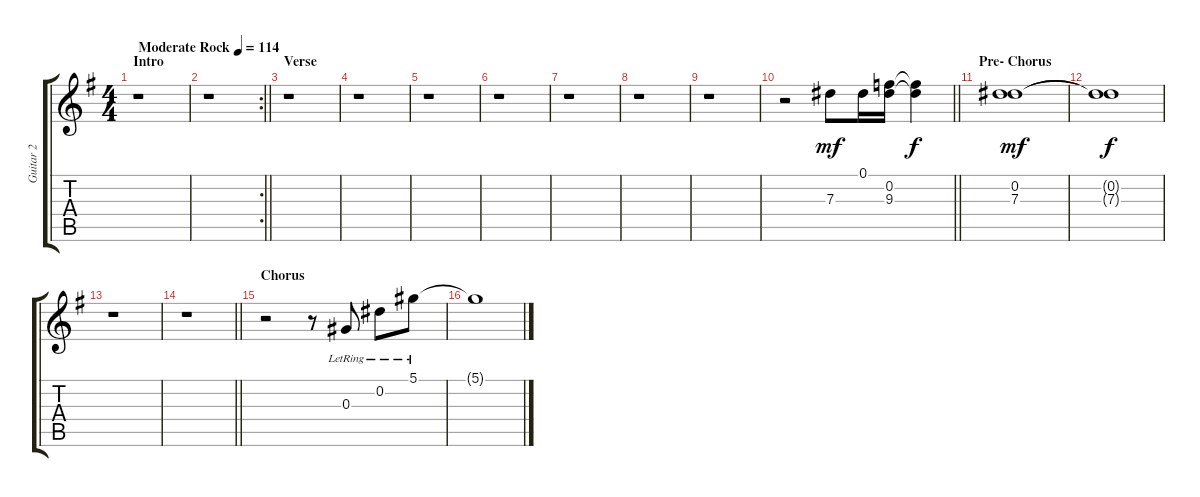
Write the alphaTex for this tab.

\track ("Guitar 2" "Guitar 2") {instrument overdrivenguitar}
\staff {score tabs}
\tuning (Eb4 Eb4 Ab3 Eb3 Bb2 Eb2) {hide}
\ts (4 4)
\section ("" "Intro")
\tempo (114 "Moderate Rock")
\clef g2
\ks g
r.1{dy mf instrument overdrivenguitar} |
\rc 2
\barLineRight lightlight
r.1 |
\section ("" "Verse")
r.1 |
r.1 |
r.1 |
r.1 |
r.1 |
r.1 |
r.1 |
\barLineRight lightlight
r.2 7.3.8 0.1.16 (0.2 9.3).16 (0.2{t} 9.3{t}).4{dy f} |
\section ("" "Pre- Chorus")
(0.2 7.3).1{dy mf} |
(0.2{t} 7.3{t}).1{dy f} |
r.1 |
\barLineRight lightlight
r.1 |
\section ("" "Chorus")
r.2 r.8 0.3{lr}.8 0.2{lr}.8 5.1{lr}.8 |
5.1{t}.1
